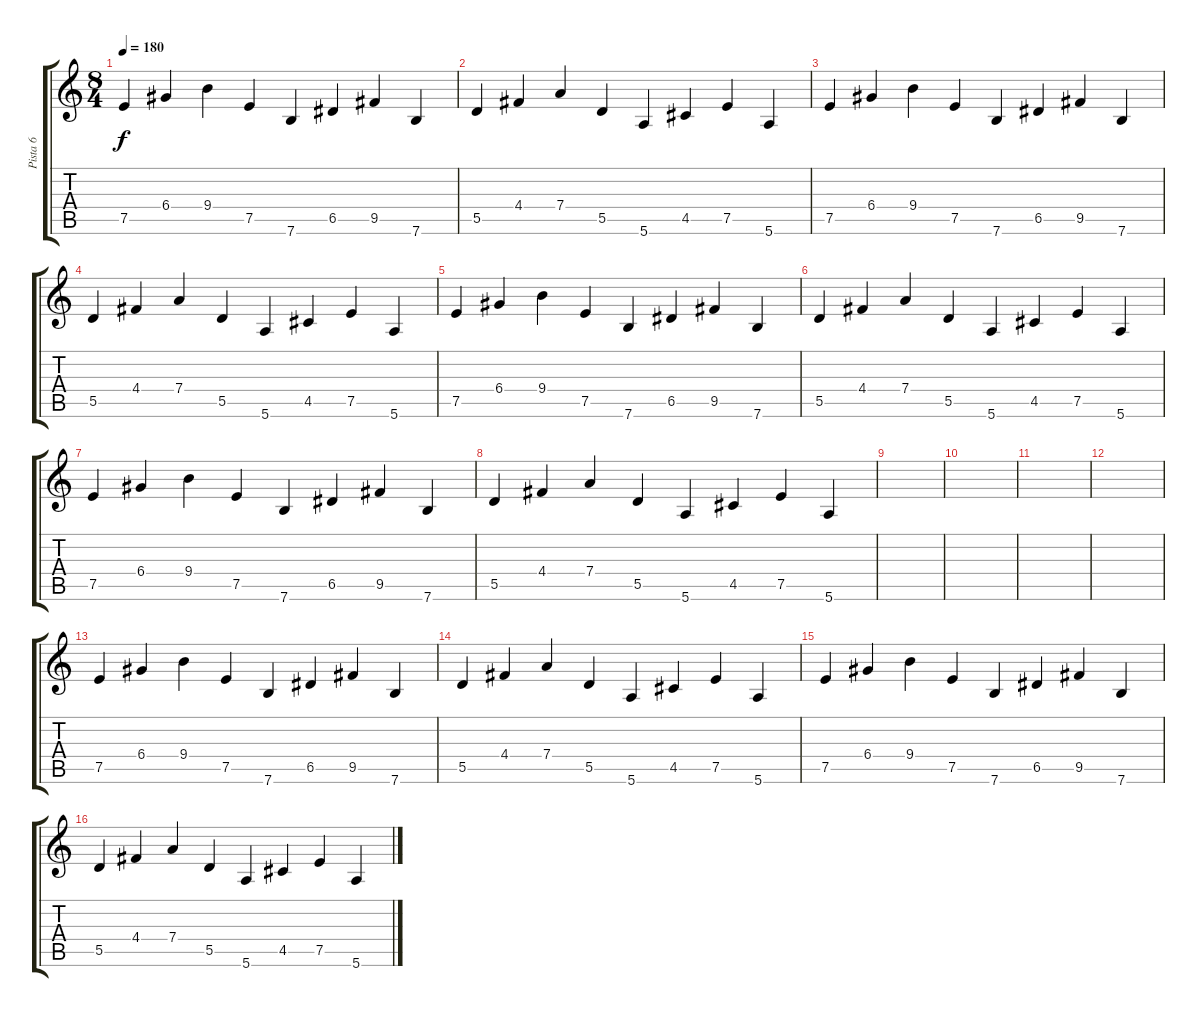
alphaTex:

\track ("Pista 6" "Pista 6") {instrument electricbassfinger}
\staff {score tabs}
\tuning (E4 B3 G3 D3 A2 E2) {hide}
\ts (8 4)
\tempo 180
\clef g2
\ks c
7.5.4{dy f} 6.4.4 9.4.4 7.5.4 7.6.4 6.5.4 9.5.4 7.6.4 |
5.5.4 4.4.4 7.4.4 5.5.4 5.6.4 4.5.4 7.5.4 5.6.4 |
7.5.4 6.4.4 9.4.4 7.5.4 7.6.4 6.5.4 9.5.4 7.6.4 |
5.5.4 4.4.4 7.4.4 5.5.4 5.6.4 4.5.4 7.5.4 5.6.4 |
7.5.4 6.4.4 9.4.4 7.5.4 7.6.4 6.5.4 9.5.4 7.6.4 |
5.5.4 4.4.4 7.4.4 5.5.4 5.6.4 4.5.4 7.5.4 5.6.4 |
7.5.4 6.4.4 9.4.4 7.5.4 7.6.4 6.5.4 9.5.4 7.6.4 |
5.5.4 4.4.4 7.4.4 5.5.4 5.6.4 4.5.4 7.5.4 5.6.4 |
|
|
|
|
7.5.4 6.4.4 9.4.4 7.5.4 7.6.4 6.5.4 9.5.4 7.6.4 |
5.5.4 4.4.4 7.4.4 5.5.4 5.6.4 4.5.4 7.5.4 5.6.4 |
7.5.4 6.4.4 9.4.4 7.5.4 7.6.4 6.5.4 9.5.4 7.6.4 |
5.5.4 4.4.4 7.4.4 5.5.4 5.6.4 4.5.4 7.5.4 5.6.4
